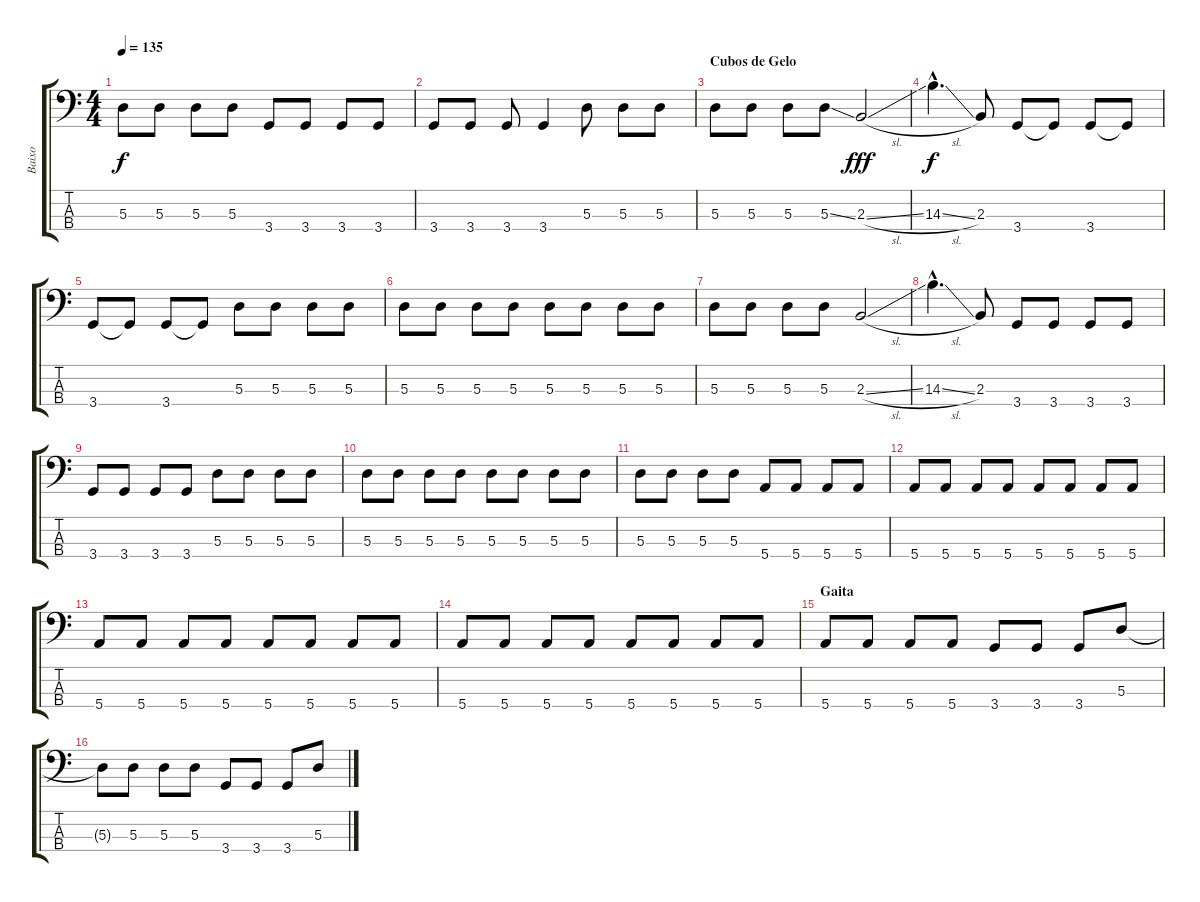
\track ("Baixo" "Baixo") {instrument electricbasspick}
\staff {score tabs}
\tuning (G2 D2 A1 E1) {hide}
\ts (4 4)
\tempo 135
\clef f4
\ks c
5.3.8{dy f} 5.3.8 5.3.8 5.3.8 3.4.8 3.4.8 3.4.8 3.4.8 |
3.4.8 3.4.8 3.4.8 3.4.4 5.3.8 5.3.8 5.3.8 |
\section ("" "Cubos de Gelo")
5.3.8 5.3.8 5.3.8 5.3{ss}.8 2.3{sl}.2{dy fff} |
14.3{sl hac}.4{d dy f} 2.3.8 3.4.8 3.4{t}.8 3.4.8 3.4{t}.8 |
3.4.8 3.4{t}.8 3.4.8 3.4{t}.8 5.3.8 5.3.8 5.3.8 5.3.8 |
5.3.8 5.3.8 5.3.8 5.3.8 5.3.8 5.3.8 5.3.8 5.3.8 |
5.3.8 5.3.8 5.3.8 5.3.8 2.3{sl}.2 |
14.3{sl hac}.4{d} 2.3.8 3.4.8 3.4.8 3.4.8 3.4.8 |
3.4.8 3.4.8 3.4.8 3.4.8 5.3.8 5.3.8 5.3.8 5.3.8 |
5.3.8 5.3.8 5.3.8 5.3.8 5.3.8 5.3.8 5.3.8 5.3.8 |
5.3.8 5.3.8 5.3.8 5.3.8 5.4.8 5.4.8 5.4.8 5.4.8 |
5.4.8 5.4.8 5.4.8 5.4.8 5.4.8 5.4.8 5.4.8 5.4.8 |
5.4.8 5.4.8 5.4.8 5.4.8 5.4.8 5.4.8 5.4.8 5.4.8 |
5.4.8 5.4.8 5.4.8 5.4.8 5.4.8 5.4.8 5.4.8 5.4.8 |
\section ("" "Gaita")
5.4.8 5.4.8 5.4.8 5.4.8 3.4.8 3.4.8 3.4.8 5.3.8 |
5.3{t}.8 5.3.8 5.3.8 5.3.8 3.4.8 3.4.8 3.4.8 5.3.8
